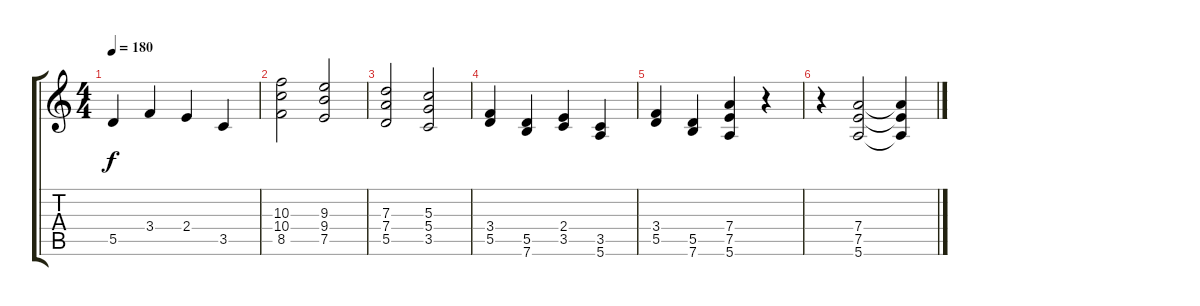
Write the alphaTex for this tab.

\track "" {instrument overdrivenguitar}
\staff {score tabs}
\tuning (E4 B3 G3 D3 A2 E2) {hide}
\ts (4 4)
\tempo 180
\clef g2
\ks c
5.5.4{dy f} 3.4.4 2.4.4 3.5.4 |
(10.3 10.4 8.5).2 (9.3 9.4 7.5).2 |
(7.3 7.4 5.5).2 (5.3 5.4 3.5).2 |
(3.4 5.5).4 (5.5 7.6).4 (2.4 3.5).4 (3.5 5.6).4 |
(3.4 5.5).4 (5.5 7.6).4 (7.4 7.5 5.6).4 r.4 |
r.4 (7.4 7.5 5.6).2 (7.4{t} 7.5{t} 5.6{t}).4
